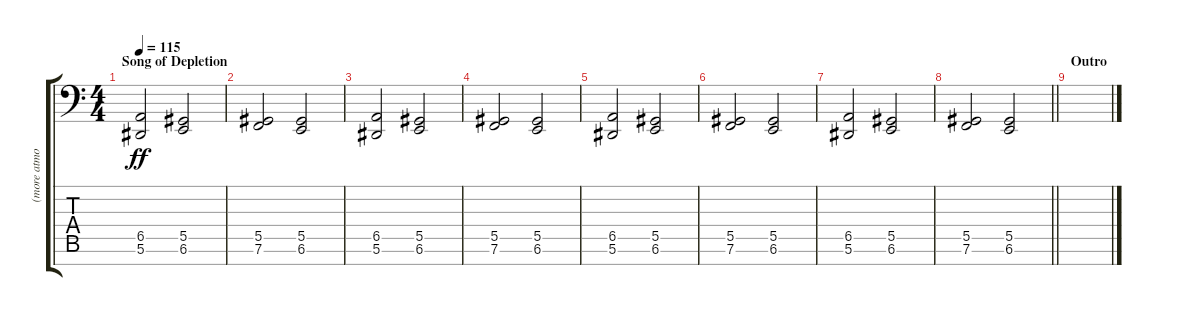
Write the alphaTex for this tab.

\track ("(more atmosphere)" "(more atmo") {instrument electricpiano1}
\staff {score tabs}
\tuning (Bb3 F3 Db3 Ab2 Eb2 Bb1 F1) {hide}
\ts (4 4)
\section ("" "Song of Depletion")
\tempo 115
\clef f4
\ks c
(6.5 5.6).2{dy ff} (5.5 6.6).2 |
(5.5 7.6).2 (5.5 6.6).2 |
(6.5 5.6).2 (5.5 6.6).2 |
(5.5 7.6).2 (5.5 6.6).2 |
(6.5 5.6).2 (5.5 6.6).2 |
(5.5 7.6).2 (5.5 6.6).2 |
(6.5 5.6).2 (5.5 6.6).2 |
\barLineRight lightlight
(5.5 7.6).2 (5.5 6.6).2 |
\section ("" "Outro")
